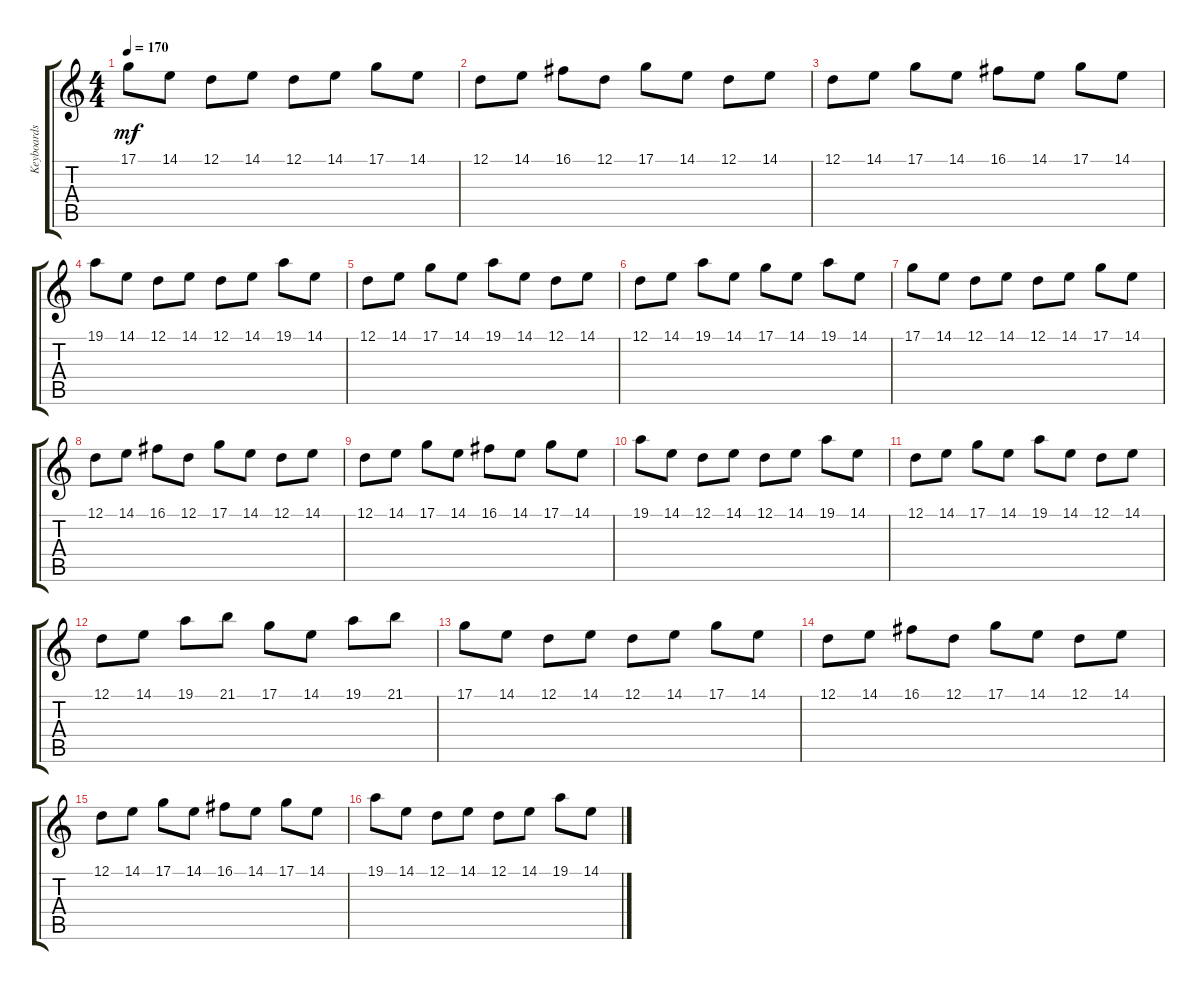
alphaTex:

\track ("Keyboards 2" "Keyboards ") {instrument electricpiano2}
\staff {score tabs}
\tuning (D4 A3 F3 C3 G2 C2) {hide}
\ts (4 4)
\tempo 170
\clef g2
\ks c
17.1.8{dy mf} 14.1.8 12.1.8 14.1.8 12.1.8 14.1.8 17.1.8 14.1.8 |
12.1.8 14.1.8 16.1.8 12.1.8 17.1.8 14.1.8 12.1.8 14.1.8 |
12.1.8 14.1.8 17.1.8 14.1.8 16.1.8 14.1.8 17.1.8 14.1.8 |
19.1.8 14.1.8 12.1.8 14.1.8 12.1.8 14.1.8 19.1.8 14.1.8 |
12.1.8 14.1.8 17.1.8 14.1.8 19.1.8 14.1.8 12.1.8 14.1.8 |
12.1.8 14.1.8 19.1.8 14.1.8 17.1.8 14.1.8 19.1.8 14.1.8 |
17.1.8 14.1.8 12.1.8 14.1.8 12.1.8 14.1.8 17.1.8 14.1.8 |
12.1.8 14.1.8 16.1.8 12.1.8 17.1.8 14.1.8 12.1.8 14.1.8 |
12.1.8 14.1.8 17.1.8 14.1.8 16.1.8 14.1.8 17.1.8 14.1.8 |
19.1.8 14.1.8 12.1.8 14.1.8 12.1.8 14.1.8 19.1.8 14.1.8 |
12.1.8 14.1.8 17.1.8 14.1.8 19.1.8 14.1.8 12.1.8 14.1.8 |
12.1.8 14.1.8 19.1.8 21.1.8 17.1.8 14.1.8 19.1.8 21.1.8 |
17.1.8 14.1.8 12.1.8 14.1.8 12.1.8 14.1.8 17.1.8 14.1.8 |
12.1.8 14.1.8 16.1.8 12.1.8 17.1.8 14.1.8 12.1.8 14.1.8 |
12.1.8 14.1.8 17.1.8 14.1.8 16.1.8 14.1.8 17.1.8 14.1.8 |
19.1.8 14.1.8 12.1.8 14.1.8 12.1.8 14.1.8 19.1.8 14.1.8
